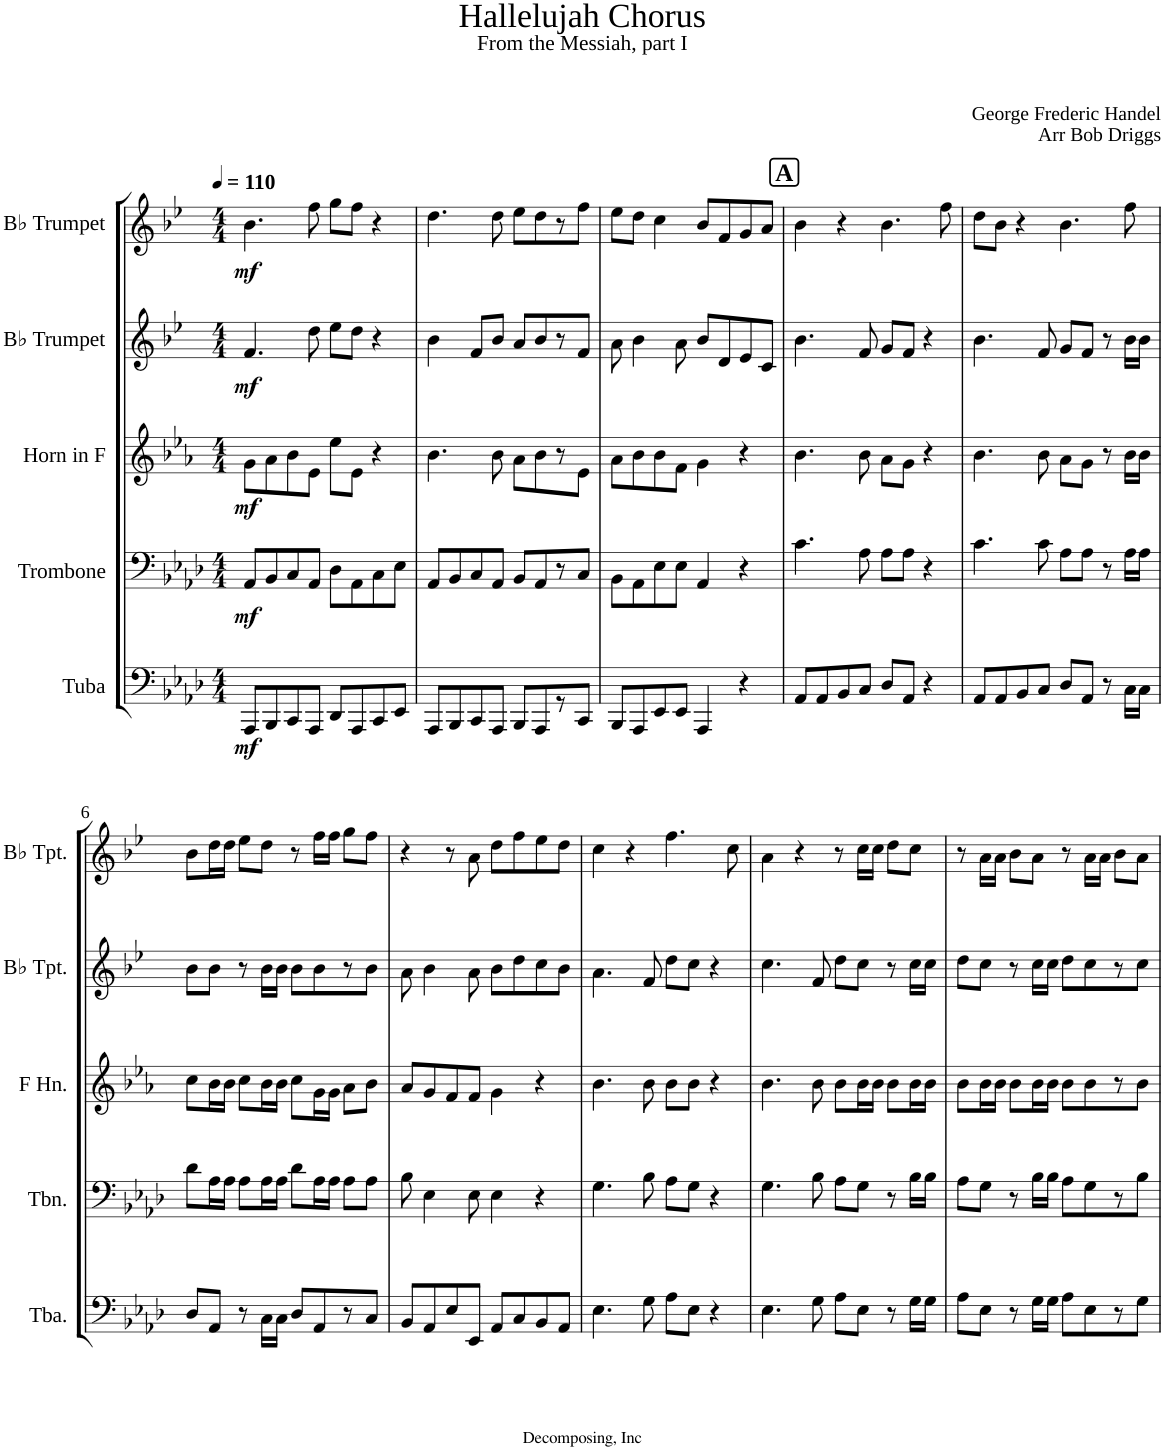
**kern	**dynam	**kern	**dynam	**kern	**dynam	**kern	**dynam	**kern	**dynam
*part5	*part5	*part4	*part4	*part3	*part3	*part2	*part2	*part1	*part1
*staff5	*staff5	*staff4	*staff4	*staff3	*staff3	*staff2	*staff2	*staff1	*staff1
*I"Tuba	*	*I"Trombone	*	*I"Horn in F	*	*I"Bb Trumpet	*	*I"Bb Trumpet	*
*I'Tba.	*	*I'Tbn.	*	*	*	*I'Bb Tpt.	*	*I'Bb Tpt.	*
*clefF4	*	*clefF4	*	*clefG2	*	*clefG2	*	*clefG2	*
*	*	*	*	*Trd4c7	*	*Trd1c2	*	*Trd1c2	*
*k[b-e-a-d-]	*	*k[b-e-a-d-]	*	*k[b-e-a-]	*	*k[b-e-]	*	*k[b-e-]	*
*M4/4	*	*M4/4	*	*M4/4	*	*M4/4	*	*M4/4	*
*MM110	*	*MM110	*	*MM110	*	*MM110	*	*MM110	*
=1	=1	=1	=1	=1	=1	=1	=1	=1	=1
!	!LO:DY:b	!	!LO:DY:b	!	!LO:DY:b	!	!LO:DY:b	!	!LO:DY:b
8AAA-/L	mf	8AA-/L	mf	8g\L	mf	4.f/	mf	4.b-\	mf
8BBB-/	.	8BB-/	.	8a-\	.	.	.	.	.
8CC/	.	8C/	.	8b-\	.	.	.	.	.
8AAA-/J	.	8AA-/J	.	8e-\J	.	8dd\	.	8ff\	.
8DD-/L	.	8D-\L	.	8ee-\L	.	8ee-\L	.	8gg\L	.
8AAA-/	.	8AA-\	.	8e-\J	.	8dd\J	.	8ff\J	.
8CC/	.	8C\	.	4r	.	4r	.	4r	.
8EE-/J	.	8E-\J	.	.	.	.	.	.	.
=2	=2	=2	=2	=2	=2	=2	=2	=2	=2
8AAA-/L	.	8AA-/L	.	4.b-\	.	4b-\	.	4.dd\	.
8BBB-/	.	8BB-/	.	.	.	.	.	.	.
8CC/	.	8C/	.	.	.	8f/L	.	.	.
8AAA-/J	.	8AA-/J	.	8b-\	.	8b-/J	.	8dd\	.
8BBB-/L	.	8BB-/L	.	8a-\L	.	8a/L	.	8ee-\L	.
8AAA-/	.	8AA-/	.	8b-\	.	8b-/	.	8dd\	.
8r	.	8r	.	8r	.	8r	.	8r	.
8CC/J	.	8C/J	.	8e-\J	.	8f/J	.	8ff\J	.
=3	=3	=3	=3	=3	=3	=3	=3	=3	=3
8BBB-/L	.	8BB-\L	.	8a-\L	.	8a\	.	8ee-\L	.
8AAA-/	.	8AA-\	.	8b-\	.	4b-\	.	8dd\J	.
8EE-/	.	8E-\	.	8b-\	.	.	.	4cc\	.
8EE-/J	.	8E-\J	.	8f\J	.	8a\	.	.	.
4AAA-/	.	4AA-/	.	4g\	.	8b-/L	.	8b-/L	.
.	.	.	.	.	.	8d/	.	8f/	.
4r	.	4r	.	4r	.	8e-/	.	8g/	.
.	.	.	.	.	.	8c/J	.	8a/J	.
!!LO:REH:place=s1:a:B:cj:fs=14:t=A
=4	=4	=4	=4	=4	=4	=4	=4	=4	=4
8AA-/L	.	4.c\	.	4.b-\	.	4.b-\	.	4b-\	.
8AA-/	.	.	.	.	.	.	.	.	.
8BB-/	.	.	.	.	.	.	.	4r	.
8C/J	.	8A-\	.	8b-\	.	8f/	.	.	.
8D-/L	.	8A-\L	.	8a-\L	.	8g/L	.	4.b-\	.
8AA-/J	.	8A-\J	.	8g\J	.	8f/J	.	.	.
4r	.	4r	.	4r	.	4r	.	.	.
.	.	.	.	.	.	.	.	8ff\	.
=5	=5	=5	=5	=5	=5	=5	=5	=5	=5
8AA-/L	.	4.c\	.	4.b-\	.	4.b-\	.	8dd\L	.
8AA-/	.	.	.	.	.	.	.	8b-\J	.
8BB-/	.	.	.	.	.	.	.	4r	.
8C/J	.	8c\	.	8b-\	.	8f/	.	.	.
8D-/L	.	8A-\L	.	8a-\L	.	8g/L	.	4.b-\	.
8AA-/J	.	8A-\J	.	8g\J	.	8f/J	.	.	.
8r	.	8r	.	8r	.	8r	.	.	.
16C\LL	.	16A-\LL	.	16b-\LL	.	16b-\LL	.	8ff\	.
16C\JJ	.	16A-\JJ	.	16b-\JJ	.	16b-\JJ	.	.	.
!!LO:LB:g=z
=6	=6	=6	=6	=6	=6	=6	=6	=6	=6
8D-/L	.	8d-\L	.	8cc\L	.	8b-\L	.	8b-\L	.
8AA-/J	.	16A-\L	.	16b-\L	.	8b-\J	.	16dd\L	.
.	.	16A-\JJ	.	16b-\JJ	.	.	.	16dd\JJ	.
8r	.	8A-\L	.	8cc\L	.	8r	.	8ee-\L	.
16C\LL	.	16A-\L	.	16b-\L	.	16b-\LL	.	8dd\J	.
16C\JJ	.	16A-\JJ	.	16b-\JJ	.	16b-\JJ	.	.	.
8D-/L	.	8d-\L	.	8cc\L	.	8b-\L	.	8r	.
8AA-/	.	16A-\L	.	16g\L	.	8b-\	.	16ff\LL	.
.	.	16A-\JJ	.	16g\JJ	.	.	.	16ff\JJ	.
8r	.	8A-\L	.	8a-\L	.	8r	.	8gg\L	.
8C/J	.	8A-\J	.	8b-\J	.	8b-\J	.	8ff\J	.
=7	=7	=7	=7	=7	=7	=7	=7	=7	=7
8BB-/L	.	8B-\	.	8a-/L	.	8a\	.	4r	.
8AA-/	.	4E-\	.	8g/	.	4b-\	.	.	.
8E-/	.	.	.	8f/	.	.	.	8r	.
8EE-/J	.	8E-\	.	8f/J	.	8a\	.	8a\	.
8AA-/L	.	4E-\	.	4g\	.	8b-\L	.	8dd\L	.
8C/	.	.	.	.	.	8dd\	.	8ff\	.
8BB-/	.	4r	.	4r	.	8cc\	.	8ee-\	.
8AA-/J	.	.	.	.	.	8b-\J	.	8dd\J	.
=8	=8	=8	=8	=8	=8	=8	=8	=8	=8
4.E-\	.	4.G\	.	4.b-\	.	4.a\	.	4cc\	.
.	.	.	.	.	.	.	.	4r	.
8G\	.	8B-\	.	8b-\	.	8f/	.	.	.
8A-\L	.	8A-\L	.	8b-\L	.	8dd\L	.	4.ff\	.
8E-\J	.	8G\J	.	8b-\J	.	8cc\J	.	.	.
4r	.	4r	.	4r	.	4r	.	.	.
.	.	.	.	.	.	.	.	8cc\	.
=9	=9	=9	=9	=9	=9	=9	=9	=9	=9
4.E-\	.	4.G\	.	4.b-\	.	4.cc\	.	4a\	.
.	.	.	.	.	.	.	.	4r	.
8G\	.	8B-\	.	8b-\	.	8f/	.	.	.
8A-\L	.	8A-\L	.	8b-\L	.	8dd\L	.	8r	.
8E-\J	.	8G\J	.	16b-\L	.	8cc\J	.	16cc\LL	.
.	.	.	.	16b-\JJ	.	.	.	16cc\JJ	.
8r	.	8r	.	8b-\L	.	8r	.	8dd\L	.
16G\LL	.	16B-\LL	.	16b-\L	.	16cc\LL	.	8cc\J	.
16G\JJ	.	16B-\JJ	.	16b-\JJ	.	16cc\JJ	.	.	.
=10	=10	=10	=10	=10	=10	=10	=10	=10	=10
8A-\L	.	8A-\L	.	8b-\L	.	8dd\L	.	8r	.
8E-\J	.	8G\J	.	16b-\L	.	8cc\J	.	16a\LL	.
.	.	.	.	16b-\JJ	.	.	.	16a\JJ	.
8r	.	8r	.	8b-\L	.	8r	.	8b-\L	.
16G\LL	.	16B-\LL	.	16b-\L	.	16cc\LL	.	8a\J	.
16G\JJ	.	16B-\JJ	.	16b-\JJ	.	16cc\JJ	.	.	.
8A-\L	.	8A-\L	.	8b-\L	.	8dd\L	.	8r	.
8E-\	.	8G\	.	8b-\	.	8cc\	.	16a\LL	.
.	.	.	.	.	.	.	.	16a\JJ	.
8r	.	8r	.	8r	.	8r	.	8b-\L	.
8G\J	.	8B-\J	.	8b-\J	.	8cc\J	.	8a\J	.
=	=	=	=	=	=	=	=	=	=
*-	*-	*-	*-	*-	*-	*-	*-	*-	*-
